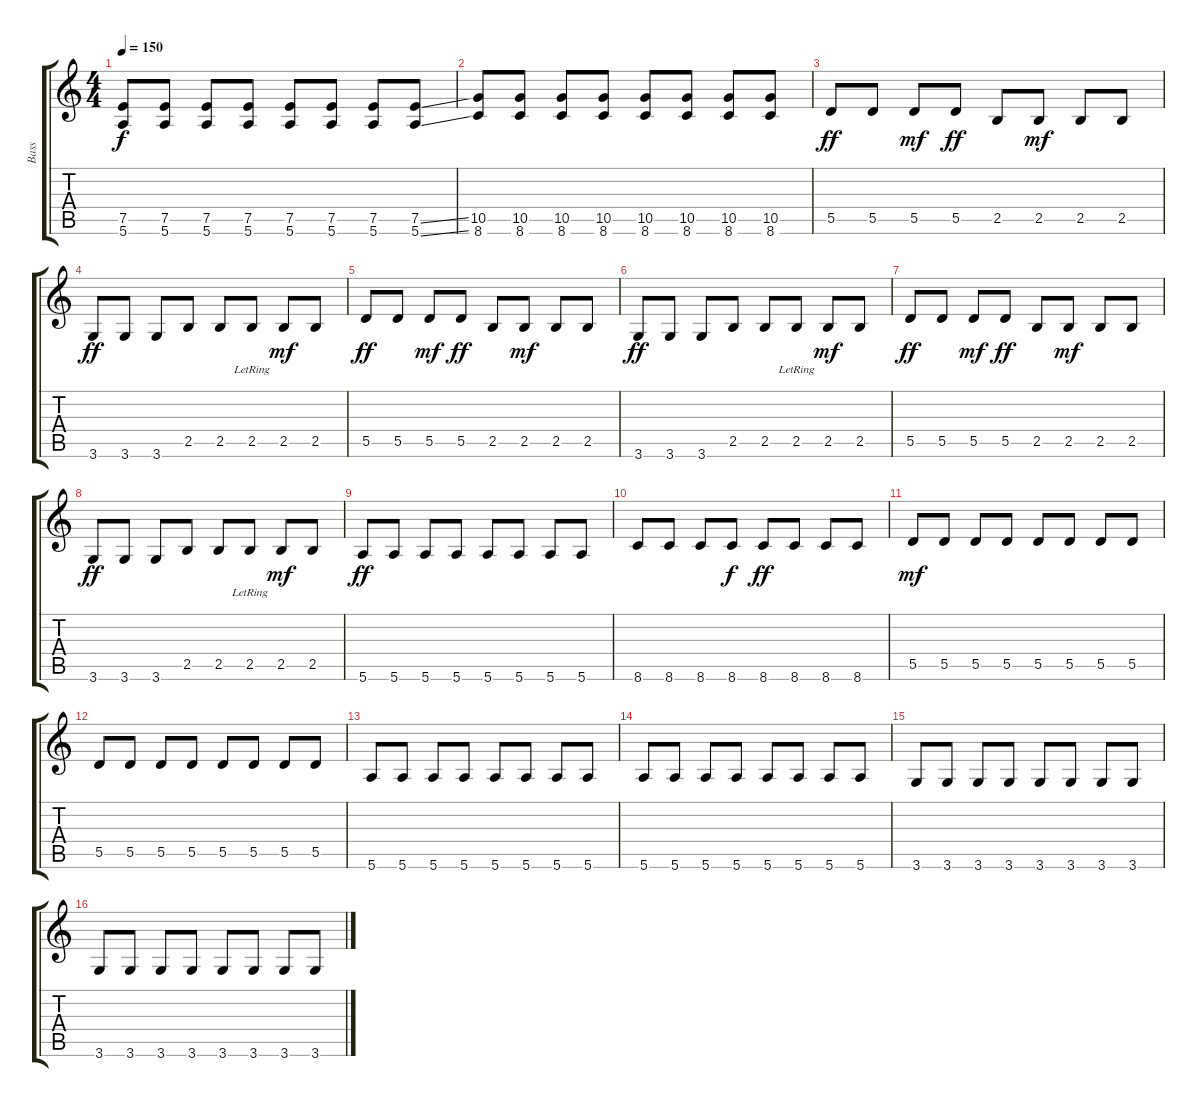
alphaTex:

\track ("Bass" "Bass") {instrument electricbasspick}
\staff {score tabs}
\tuning (E4 B3 G3 D3 A2 E2) {hide}
\ts (4 4)
\tempo 150
\clef g2
\ks c
(7.5 5.6).8{dy f} (7.5 5.6).8 (7.5 5.6).8 (7.5 5.6).8 (7.5 5.6).8 (7.5 5.6).8 (7.5 5.6).8 (7.5{ss} 5.6{ss}).8 |
(10.5 8.6).8 (10.5 8.6).8 (10.5 8.6).8 (10.5 8.6).8 (10.5 8.6).8 (10.5 8.6).8 (10.5 8.6).8 (10.5 8.6).8 |
5.5.8{dy ff} 5.5.8 5.5.8{dy mf} 5.5.8{dy ff} 2.5.8 2.5.8{dy mf} 2.5.8 2.5.8 |
3.6.8{dy ff} 3.6.8 3.6.8 2.5.8 2.5.8 2.5{lr}.8 2.5.8{dy mf} 2.5.8 |
5.5.8{dy ff} 5.5.8 5.5.8{dy mf} 5.5.8{dy ff} 2.5.8 2.5.8{dy mf} 2.5.8 2.5.8 |
3.6.8{dy ff} 3.6.8 3.6.8 2.5.8 2.5.8 2.5{lr}.8 2.5.8{dy mf} 2.5.8 |
5.5.8{dy ff} 5.5.8 5.5.8{dy mf} 5.5.8{dy ff} 2.5.8 2.5.8{dy mf} 2.5.8 2.5.8 |
3.6.8{dy ff} 3.6.8 3.6.8 2.5.8 2.5.8 2.5{lr}.8 2.5.8{dy mf} 2.5.8 |
5.6.8{dy ff} 5.6.8 5.6.8 5.6.8 5.6.8 5.6.8 5.6.8 5.6.8 |
8.6.8 8.6.8 8.6.8 8.6.8{dy f} 8.6.8{dy ff} 8.6.8 8.6.8 8.6.8 |
5.5.8{dy mf} 5.5.8 5.5.8 5.5.8 5.5.8 5.5.8 5.5.8 5.5.8 |
5.5.8 5.5.8 5.5.8 5.5.8 5.5.8 5.5.8 5.5.8 5.5.8 |
5.6.8 5.6.8 5.6.8 5.6.8 5.6.8 5.6.8 5.6.8 5.6.8 |
5.6.8 5.6.8 5.6.8 5.6.8 5.6.8 5.6.8 5.6.8 5.6.8 |
3.6.8 3.6.8 3.6.8 3.6.8 3.6.8 3.6.8 3.6.8 3.6.8 |
3.6.8 3.6.8 3.6.8 3.6.8 3.6.8 3.6.8 3.6.8 3.6.8
